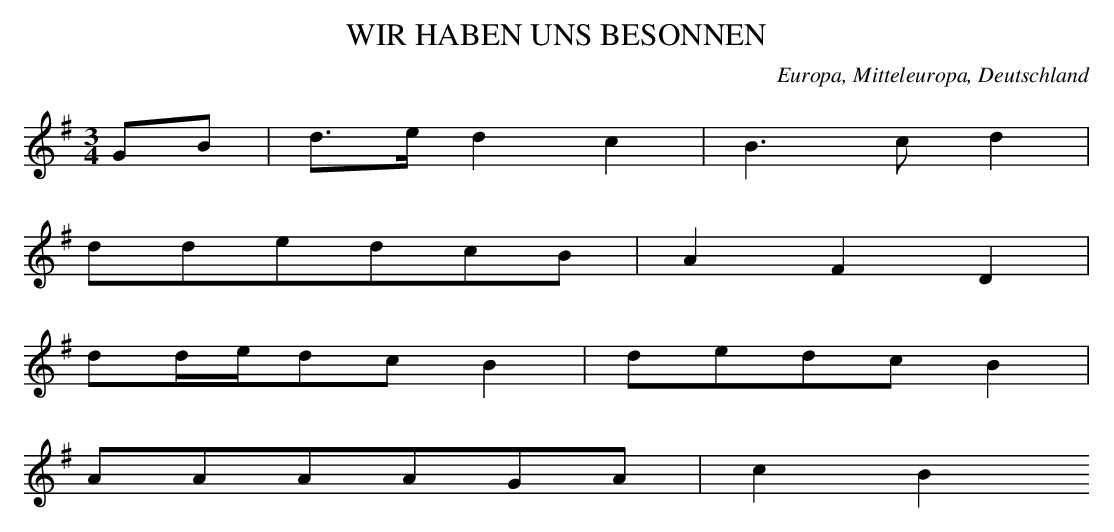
X:1
T: WIR HABEN UNS BESONNEN
O: Europa, Mitteleuropa, Deutschland
M: 3/4
L: 1/16
K: G
G2B2 | d3ed4c4 | B6c2d4 |
d2d2e2d2c2B2 | A4F4D4 |
d2ded2c2B4 | d2e2d2c2B4 |
A2A2A2A2G2A2 | c4B4
